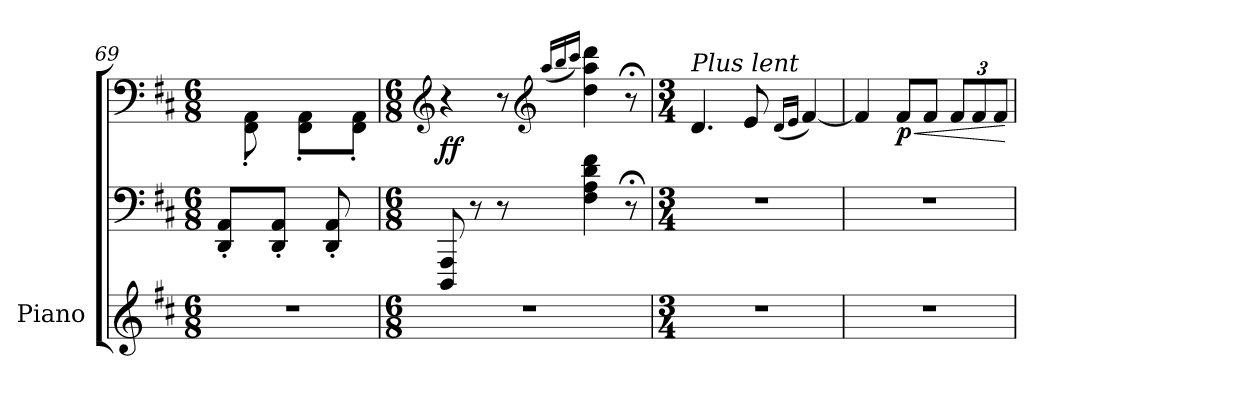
**kern	**kern	**kern	**dynam
*part1	*part1	*part1	*part1
*staff3	*staff2	*staff1	*staff1/2/3
*I"Piano	*	*	*
*I'Pno.	*	*	*
*clefG2	*clefF4	*clefF4	*
*k[f#c#]	*k[f#c#]	*k[f#c#]	*
*D:	*D:	*D:	*
*M6/8	*M6/8	*M6/8	*
=69	=69	=69	=69
*	*	*^	*
2.r	8DD/' 8AA/'L	2.ryy	8ryy	.
.	8ryy	.	8FF#\' 8AA\'	.
.	8DD/' 8AA/'J	.	8ryy	.
.	8ryy	.	8FF#\' 8AA\'L	.
.	8DD/' 8AA/'	.	8ryy	.
.	8ryy	.	8FF#\' 8AA\'J	.
*	*	*v	*v	*
=70	=70	=70	=70
*M6/8	*M6/8	*M6/8	*
*	*	*^	*
!	!	!	!	!LO:DY:b
*	*	*v	*v	*
2.r	8DDD/ 8AAA/	4r	ff
.	8r	.	.
.	8r	8r	.
*	*	*clefG2	*
.	.	(<16qaa/LL	.
.	.	16qbb/	.
.	.	16qccc#/JJ)	.
.	4F#\ 4A\ 4d\ 4f#\	4dd\ 4aa\ 4ddd\	.
.	8r;<	8r;<	.
=71	=71	=71	=71
*M3/4	*M3/4	*M3/4	*
!	!	!LO:TX:a:i:t=Plus lent	!
2.r	2.r	4.d/	.
.	.	8e/	.
.	.	(<16qd/LL	.
.	.	16qe/JJ	.
.	.	[4f#/)	.
!!LO:LB:g=z
=72	=72	=72	=72
2.r	2.r	4f#/]	.
!	!	!	!LO:HP:b
!	!	!	!LO:DY:n=1:b
.	.	8f#/L	< p
.	.	8f#/J	.
*	*	*Xbrackettup	*
.	.	12f#/L	.
.	.	12f#/	.
.	.	12f#/J	.
.	.	.	[
=	=	=	=
*-	*-	*-	*-
